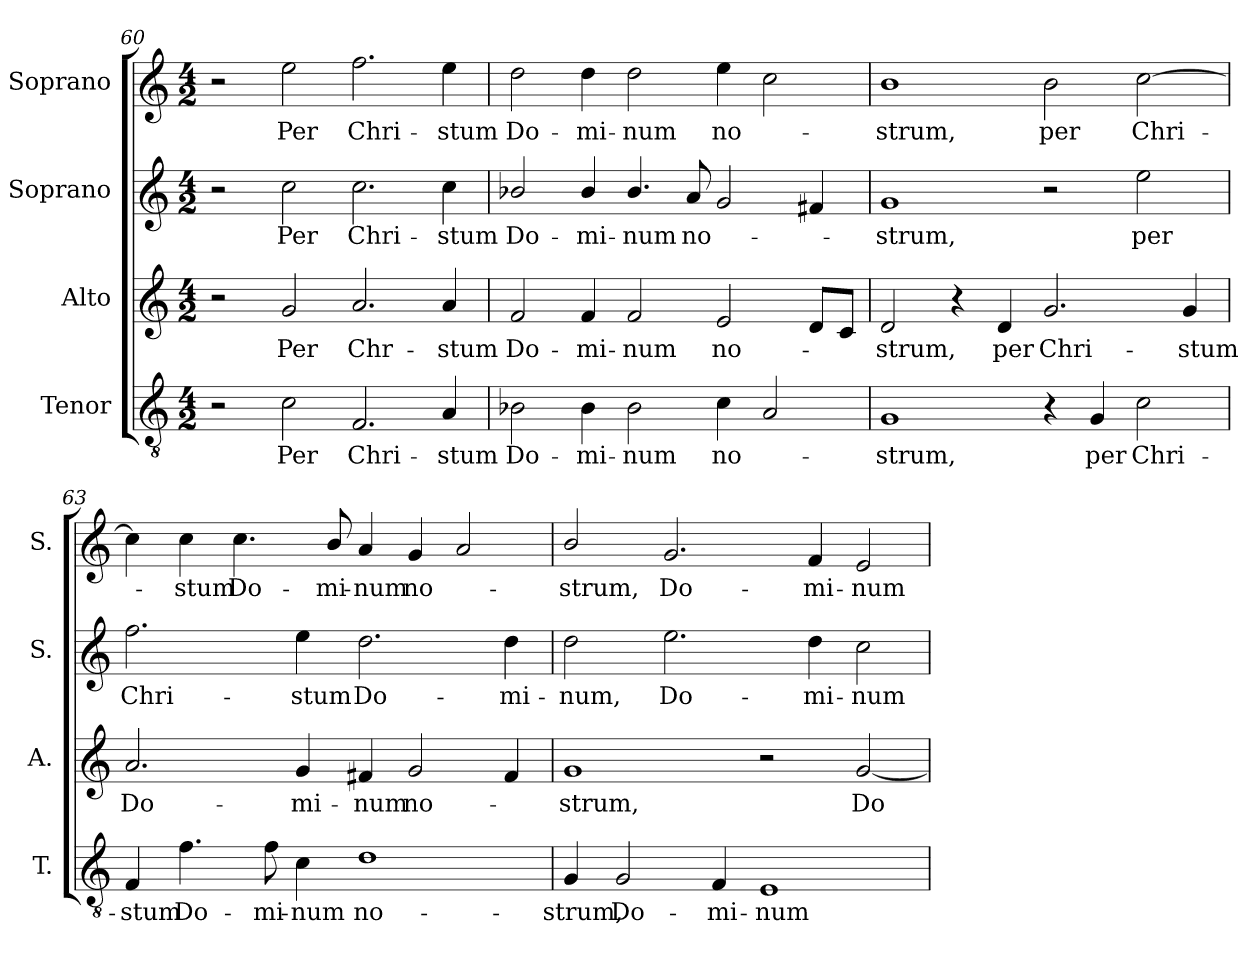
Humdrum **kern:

**kern	**text	**kern	**text	**kern	**text	**kern	**text
*part4	*part4	*part3	*part3	*part2	*part2	*part1	*part1
*staff4	*staff4	*staff3	*staff3	*staff2	*staff2	*staff1	*staff1
*I"Tenor	*	*I"Alto	*	*I"Soprano	*	*I"Soprano	*
*I'T.	*	*I'A.	*	*I'S.	*	*I'S.	*
*clefGv2	*	*clefG2	*	*clefG2	*	*clefG2	*
*ITrd7c12	*	*	*	*	*	*	*
*k[]	*	*k[]	*	*k[]	*	*k[]	*
*C:	*	*C:	*	*C:	*	*C:	*
*M4/2	*	*M4/2	*	*M4/2	*	*M4/2	*
=60	=60	=60	=60	=60	=60	=60	=60
2r	.	2r	.	2r	.	2r	.
!	!LO:LY:b:color=#000000	!	!	!	!	!	!
!	!	!	!LO:LY:b:color=#000000	!	!	!	!
!	!	!	!	!	!LO:LY:b:color=#000000	!	!
!	!	!	!	!	!	!	!LO:LY:b:color=#000000
2Ci\	Per	2gi/	Per	2cci\	Per	2eei\	Per
!	!LO:LY:b:color=#000000	!	!	!	!	!	!
!	!	!	!LO:LY:b:color=#000000	!	!	!	!
!	!	!	!	!	!LO:LY:b:color=#000000	!	!
!	!	!	!	!	!	!	!LO:LY:b:color=#000000
2.FFi/	Chri-	2.ai/	Chr-	2.cci\	Chri-	2.ffi\	Chri-
!	!LO:LY:b:color=#000000	!	!	!	!	!	!
!	!	!	!LO:LY:b:color=#000000	!	!	!	!
!	!	!	!	!	!LO:LY:b:color=#000000	!	!
!	!	!	!	!	!	!	!LO:LY:b:color=#000000
4AAi/	-stum	4ai/	-stum	4cci\	-stum	4eei\	-stum
=61	=61	=61	=61	=61	=61	=61	=61
!	!LO:LY:b:color=#000000	!	!	!	!	!	!
!	!	!	!LO:LY:b:color=#000000	!	!	!	!
!	!	!	!	!	!LO:LY:b:color=#000000	!	!
!	!	!	!	!	!	!	!LO:LY:b:color=#000000
2BB-Xi\	Do-	2fi/	Do-	2b-Xi/	Do-	2ddi\	Do-
!	!LO:LY:b:color=#000000	!	!	!	!	!	!
!	!	!	!LO:LY:b:color=#000000	!	!	!	!
!	!	!	!	!	!LO:LY:b:color=#000000	!	!
!	!	!	!	!	!	!	!LO:LY:b:color=#000000
4BB-i\	-mi-	4fi/	-mi-	4b-i/	-mi-	4ddi\	-mi-
!	!LO:LY:b:color=#000000	!	!	!	!	!	!
!	!	!	!LO:LY:b:color=#000000	!	!	!	!
!	!	!	!	!	!LO:LY:b:color=#000000	!	!
!	!	!	!	!	!	!	!LO:LY:b:color=#000000
2BB-i\	-num	2fi/	-num	4.b-i/	-num	2ddi\	-num
!	!	!	!	!	!LO:LY:b:color=#000000	!	!
.	.	.	.	8ai/	no-	.	.
!	!LO:LY:b:color=#000000	!	!	!	!	!	!
!	!	!	!LO:LY:b:color=#000000	!	!	!	!
!	!	!	!	!	!	!	!LO:LY:b:color=#000000
4Ci\	no-	2ei/	no-	2gi/	.	4eei\	no-
2AAi/	.	.	.	.	.	2cci\	.
.	.	8di/L	.	4f#Xi/	.	.	.
.	.	8ci/J	.	.	.	.	.
=62	=62	=62	=62	=62	=62	=62	=62
!	!LO:LY:b:color=#000000	!	!	!	!	!	!
!	!	!	!LO:LY:b:color=#000000	!	!	!	!
!	!	!	!	!	!LO:LY:b:color=#000000	!	!
!	!	!	!	!	!	!	!LO:LY:b:color=#000000
1GGi	-strum,	2di/	-strum,	1gi	-strum,	1bi	-strum,
.	.	4r	.	.	.	.	.
!	!	!	!LO:LY:b:color=#000000	!	!	!	!
.	.	4di/	per	.	.	.	.
!	!	!	!LO:LY:b:color=#000000	!	!	!	!
!	!	!	!	!	!	!	!LO:LY:b:color=#000000
4r	.	2.gi/	Chri-	2r	.	2bi\	per
!	!LO:LY:b:color=#000000	!	!	!	!	!	!
4GGi/	per	.	.	.	.	.	.
!	!LO:LY:b:color=#000000	!	!	!	!	!	!
!	!	!	!	!	!LO:LY:b:color=#000000	!	!
!	!	!	!	!	!	!	!LO:LY:b:color=#000000
2Ci\	Chri-	.	.	2eei\	per	[2cci\	Chri-
!	!	!	!LO:LY:b:color=#000000	!	!	!	!
.	.	4gi/	-stum	.	.	.	.
!!LO:LB:g=z
=63	=63	=63	=63	=63	=63	=63	=63
!	!LO:LY:b:color=#000000	!	!	!	!	!	!
!	!	!	!LO:LY:b:color=#000000	!	!	!	!
!	!	!	!	!	!LO:LY:b:color=#000000	!	!
4FFi/	-stum	2.ai/	Do-	2.ffi\	Chri-	4cci\]	.
!	!LO:LY:b:color=#000000	!	!	!	!	!	!
!	!	!	!	!	!	!	!LO:LY:b:color=#000000
4.Fi\	Do-	.	.	.	.	4cci\	-stum
!	!	!	!	!	!	!	!LO:LY:b:color=#000000
.	.	.	.	.	.	4.cci\	Do-
!	!LO:LY:b:color=#000000	!	!	!	!	!	!
8Fi\	-mi-	.	.	.	.	.	.
!	!LO:LY:b:color=#000000	!	!	!	!	!	!
!	!	!	!LO:LY:b:color=#000000	!	!	!	!
!	!	!	!	!	!LO:LY:b:color=#000000	!	!
4Ci\	-num	4gi/	-mi-	4eei\	-stum	.	.
!	!	!	!	!	!	!	!LO:LY:b:color=#000000
.	.	.	.	.	.	8bi/	-mi-
!	!LO:LY:b:color=#000000	!	!	!	!	!	!
!	!	!	!LO:LY:b:color=#000000	!	!	!	!
!	!	!	!	!	!LO:LY:b:color=#000000	!	!
!	!	!	!	!	!	!	!LO:LY:b:color=#000000
1Di	no-	4f#Xi/	-num	2.ddi\	Do-	4ai/	-num
!	!	!	!LO:LY:b:color=#000000	!	!	!	!
!	!	!	!	!	!	!	!LO:LY:b:color=#000000
.	.	2gi/	no-	.	.	4gi/	no-
.	.	.	.	.	.	2ai/	.
!	!	!	!	!	!LO:LY:b:color=#000000	!	!
.	.	4f#i/	.	4ddi\	-mi-	.	.
=64	=64	=64	=64	=64	=64	=64	=64
!	!LO:LY:b:color=#000000	!	!	!	!	!	!
!	!	!	!LO:LY:b:color=#000000	!	!	!	!
!	!	!	!	!	!LO:LY:b:color=#000000	!	!
!	!	!	!	!	!	!	!LO:LY:b:color=#000000
4GGi/	-strum,	1gi	-strum,	2ddi\	-num,	2bi/	-strum,
!	!LO:LY:b:color=#000000	!	!	!	!	!	!
2GGi/	Do-	.	.	.	.	.	.
!	!	!	!	!	!LO:LY:b:color=#000000	!	!
!	!	!	!	!	!	!	!LO:LY:b:color=#000000
.	.	.	.	2.eei\	Do-	2.gi/	Do-
!	!LO:LY:b:color=#000000	!	!	!	!	!	!
4FFi/	-mi-	.	.	.	.	.	.
!	!LO:LY:b:color=#000000	!	!	!	!	!	!
1EEi	-num	2r	.	.	.	.	.
!	!	!	!	!	!LO:LY:b:color=#000000	!	!
!	!	!	!	!	!	!	!LO:LY:b:color=#000000
.	.	.	.	4ddi\	-mi-	4fi/	-mi-
!	!	!	!LO:LY:b:color=#000000	!	!	!	!
!	!	!	!	!	!LO:LY:b:color=#000000	!	!
!	!	!	!	!	!	!	!LO:LY:b:color=#000000
.	.	[2gi/	Do-	2cci\	-num	2ei/	-num
=	=	=	=	=	=	=	=
*-	*-	*-	*-	*-	*-	*-	*-
